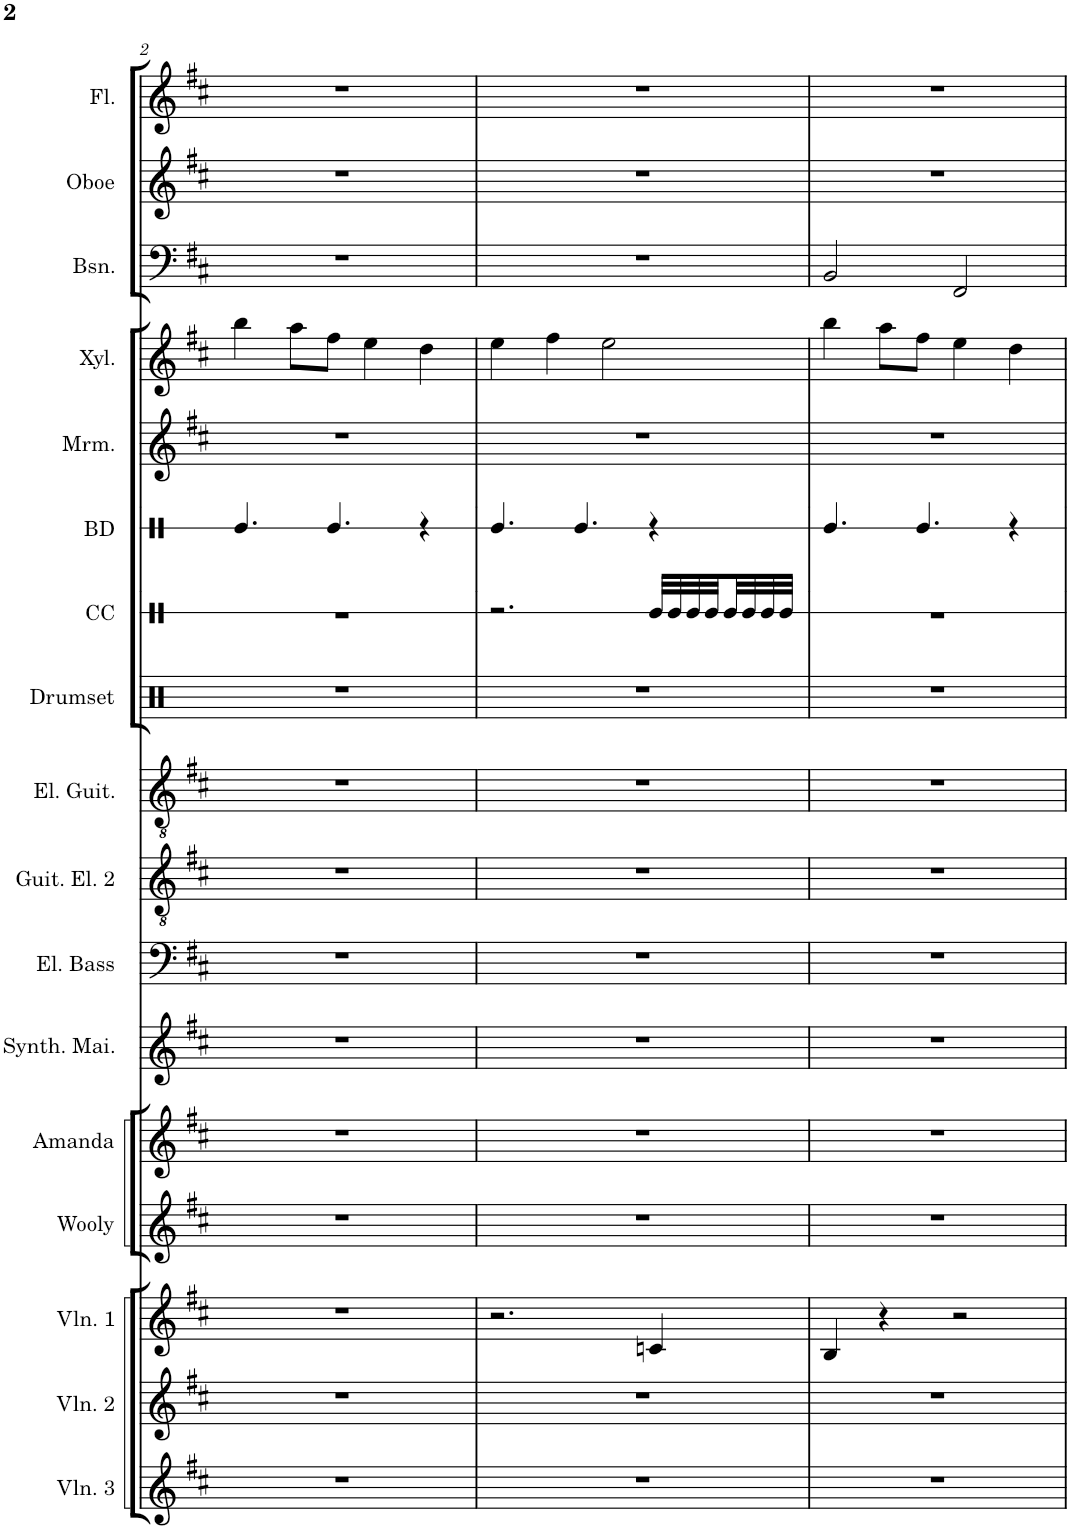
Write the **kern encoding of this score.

**kern	**kern	**kern	**kern	**kern	**kern	**kern	**kern	**kern	**kern	**kern	**kern	**kern	**kern	**kern	**kern	**kern
*part17	*part16	*part15	*part14	*part13	*part12	*part11	*part10	*part9	*part8	*part7	*part6	*part5	*part4	*part3	*part2	*part1
*staff17	*staff16	*staff15	*staff14	*staff13	*staff12	*staff11	*staff10	*staff9	*staff8	*staff7	*staff6	*staff5	*staff4	*staff3	*staff2	*staff1
*I"Violon 3	*I"Violon 2	*I"Violon 1	*I"Wooly	*I"Amanda	*I"Synthesizer	*I"Electric Bass	*I"Electric Guitar 2	*I"Electric Guitar	*I"Drumset	*I"Snare Drum	*I"Bass Drum	*I"Marimba	*I"Xylophone	*I"Bassoon	*I"Oboe	*I"Flute
*I'Vln. 3	*I'Vln. 2	*I'Vln. 1	*I'Wooly	*I'Amanda	*	*I'El. Bass	*	*I'El. Guit.	*I'Drumset	*	*I'BD	*I'Mrm.	*I'Xyl.	*I'Bsn.	*I'Oboe	*I'Fl.
!!LO:PB:g=z
*clefG2	*clefG2	*clefG2	*clefG2	*clefG2	*clefG2	*clefF4	*clefGv2	*clefGv2	*clefX	*clefX	*clefX	*clefG2	*clefG2	*clefF4	*clefG2	*clefG2
*	*	*	*	*	*	*Trd7c12	*	*	*	*	*	*	*Trd-7c-12	*	*	*
*k[f#c#]	*k[f#c#]	*k[f#c#]	*k[f#c#]	*k[f#c#]	*k[f#c#]	*k[f#c#]	*k[f#c#]	*k[f#c#]	*k[]	*k[]	*k[]	*k[f#c#]	*k[f#c#]	*k[f#c#]	*k[f#c#]	*k[f#c#]
*M4/4	*M4/4	*M4/4	*M4/4	*M4/4	*M4/4	*M4/4	*M4/4	*M4/4	*M4/4	*M4/4	*M4/4	*M4/4	*M4/4	*M4/4	*M4/4	*M4/4
=2	=2	=2	=2	=2	=2	=2	=2	=2	=2	=2	=2	=2	=2	=2	=2	=2
1r	1r	1r	1r	1r	1r	1r	1r	1r	1r	1r	4.Re/	1r	4bb\	1r	1r	1r
.	.	.	.	.	.	.	.	.	.	.	.	.	8aa\L	.	.	.
.	.	.	.	.	.	.	.	.	.	.	4.Re/	.	8ff#\J	.	.	.
.	.	.	.	.	.	.	.	.	.	.	.	.	4ee\	.	.	.
.	.	.	.	.	.	.	.	.	.	.	4r	.	4dd\	.	.	.
=3	=3	=3	=3	=3	=3	=3	=3	=3	=3	=3	=3	=3	=3	=3	=3	=3
1r	1r	2.r	1r	1r	1r	1r	1r	1r	1r	2.r	4.Re/	1r	4ee\	1r	1r	1r
.	.	.	.	.	.	.	.	.	.	.	.	.	4ff#\	.	.	.
.	.	.	.	.	.	.	.	.	.	.	4.Re/	.	.	.	.	.
.	.	.	.	.	.	.	.	.	.	.	.	.	2ee\	.	.	.
.	.	4cn/	.	.	.	.	.	.	.	32Re/LLL	4r	.	.	.	.	.
.	.	.	.	.	.	.	.	.	.	32Re/	.	.	.	.	.	.
.	.	.	.	.	.	.	.	.	.	32Re/	.	.	.	.	.	.
.	.	.	.	.	.	.	.	.	.	32Re/	.	.	.	.	.	.
.	.	.	.	.	.	.	.	.	.	32Re/	.	.	.	.	.	.
.	.	.	.	.	.	.	.	.	.	32Re/	.	.	.	.	.	.
.	.	.	.	.	.	.	.	.	.	32Re/	.	.	.	.	.	.
.	.	.	.	.	.	.	.	.	.	32Re/JJJ	.	.	.	.	.	.
=4	=4	=4	=4	=4	=4	=4	=4	=4	=4	=4	=4	=4	=4	=4	=4	=4
1r	1r	4B/	1r	1r	1r	1r	1r	1r	1r	1r	4.Re/	1r	4bb\	2BB/	1r	1r
.	.	4r	.	.	.	.	.	.	.	.	.	.	8aa\L	.	.	.
.	.	.	.	.	.	.	.	.	.	.	4.Re/	.	8ff#\J	.	.	.
.	.	2r	.	.	.	.	.	.	.	.	.	.	4ee\	2FF#/	.	.
.	.	.	.	.	.	.	.	.	.	.	4r	.	4dd\	.	.	.
=	=	=	=	=	=	=	=	=	=	=	=	=	=	=	=	=
*-	*-	*-	*-	*-	*-	*-	*-	*-	*-	*-	*-	*-	*-	*-	*-	*-
